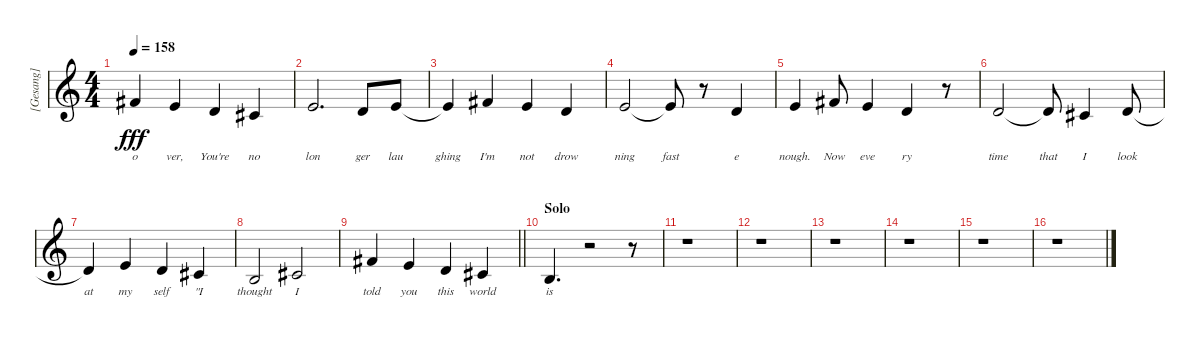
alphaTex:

\track ("[Gesang]" "[Gesang]") {instrument tenorsax}
\staff {score}
\tuning (E4 B3 G3 D3 A2 E2) {hide}
\ts (4 4)
\tempo 158
\clef g2
\ks c
2.1.4{lyrics (0 "o") lyrics (1 "") lyrics (2 "") lyrics (3 "") lyrics (4 "") dy fff} 0.1.4{lyrics (0 "ver,") lyrics (1 "") lyrics (2 "") lyrics (3 "") lyrics (4 "")} 3.2.4{lyrics (0 "You're") lyrics (1 "") lyrics (2 "") lyrics (3 "") lyrics (4 "")} 2.2.4{lyrics (0 "no") lyrics (1 "") lyrics (2 "") lyrics (3 "") lyrics (4 "")} |
0.1.2{d lyrics (0 "lon") lyrics (1 "") lyrics (2 "") lyrics (3 "") lyrics (4 "")} 3.2.8{lyrics (0 "ger") lyrics (1 "") lyrics (2 "") lyrics (3 "") lyrics (4 "")} 0.1.8{lyrics (0 "lau") lyrics (1 "") lyrics (2 "") lyrics (3 "") lyrics (4 "")} |
0.1{t}.4{lyrics (0 "ghing") lyrics (1 "") lyrics (2 "") lyrics (3 "") lyrics (4 "")} 2.1.4{lyrics (0 "I'm") lyrics (1 "") lyrics (2 "") lyrics (3 "") lyrics (4 "")} 0.1.4{lyrics (0 "not") lyrics (1 "") lyrics (2 "") lyrics (3 "") lyrics (4 "")} 3.2.4{lyrics (0 "drow") lyrics (1 "") lyrics (2 "") lyrics (3 "") lyrics (4 "")} |
0.1.2{lyrics (0 "ning") lyrics (1 "") lyrics (2 "") lyrics (3 "") lyrics (4 "")} 0.1{t}.8{lyrics (0 "fast") lyrics (1 "") lyrics (2 "") lyrics (3 "") lyrics (4 "")} r.8 3.2.4{lyrics (0 "e") lyrics (1 "") lyrics (2 "") lyrics (3 "") lyrics (4 "")} |
0.1.4{lyrics (0 "nough.") lyrics (1 "") lyrics (2 "") lyrics (3 "") lyrics (4 "")} 2.1.8{lyrics (0 "Now") lyrics (1 "") lyrics (2 "") lyrics (3 "") lyrics (4 "")} 0.1.4{lyrics (0 "eve") lyrics (1 "") lyrics (2 "") lyrics (3 "") lyrics (4 "")} 3.2.4{lyrics (0 "ry") lyrics (1 "") lyrics (2 "") lyrics (3 "") lyrics (4 "")} r.8 |
3.2.2{lyrics (0 "time") lyrics (1 "") lyrics (2 "") lyrics (3 "") lyrics (4 "")} 3.2{t}.8{lyrics (0 "that") lyrics (1 "") lyrics (2 "") lyrics (3 "") lyrics (4 "")} 2.2.4{lyrics (0 "I") lyrics (1 "") lyrics (2 "") lyrics (3 "") lyrics (4 "")} 3.2.8{lyrics (0 "look") lyrics (1 "") lyrics (2 "") lyrics (3 "") lyrics (4 "")} |
3.2{t}.4{lyrics (0 "at") lyrics (1 "") lyrics (2 "") lyrics (3 "") lyrics (4 "")} 0.1.4{lyrics (0 "my") lyrics (1 "") lyrics (2 "") lyrics (3 "") lyrics (4 "")} 3.2.4{lyrics (0 "self") lyrics (1 "") lyrics (2 "") lyrics (3 "") lyrics (4 "")} 2.2.4{lyrics (0 "\"I") lyrics (1 "") lyrics (2 "") lyrics (3 "") lyrics (4 "")} |
0.2.2{lyrics (0 "thought") lyrics (1 "") lyrics (2 "") lyrics (3 "") lyrics (4 "")} 2.2.2{lyrics (0 "I") lyrics (1 "") lyrics (2 "") lyrics (3 "") lyrics (4 "")} |
\barLineRight lightlight
2.1.4{lyrics (0 "told") lyrics (1 "") lyrics (2 "") lyrics (3 "") lyrics (4 "")} 0.1.4{lyrics (0 "you") lyrics (1 "") lyrics (2 "") lyrics (3 "") lyrics (4 "")} 3.2.4{lyrics (0 "this") lyrics (1 "") lyrics (2 "") lyrics (3 "") lyrics (4 "")} 2.2.4{lyrics (0 "world") lyrics (1 "") lyrics (2 "") lyrics (3 "") lyrics (4 "")} |
\section ("" "Solo")
0.2.4{d lyrics (0 "is") lyrics (1 "") lyrics (2 "") lyrics (3 "") lyrics (4 "")} r.2 r.8 |
r.1 |
r.1 |
r.1 |
r.1 |
r.1 |
r.1
